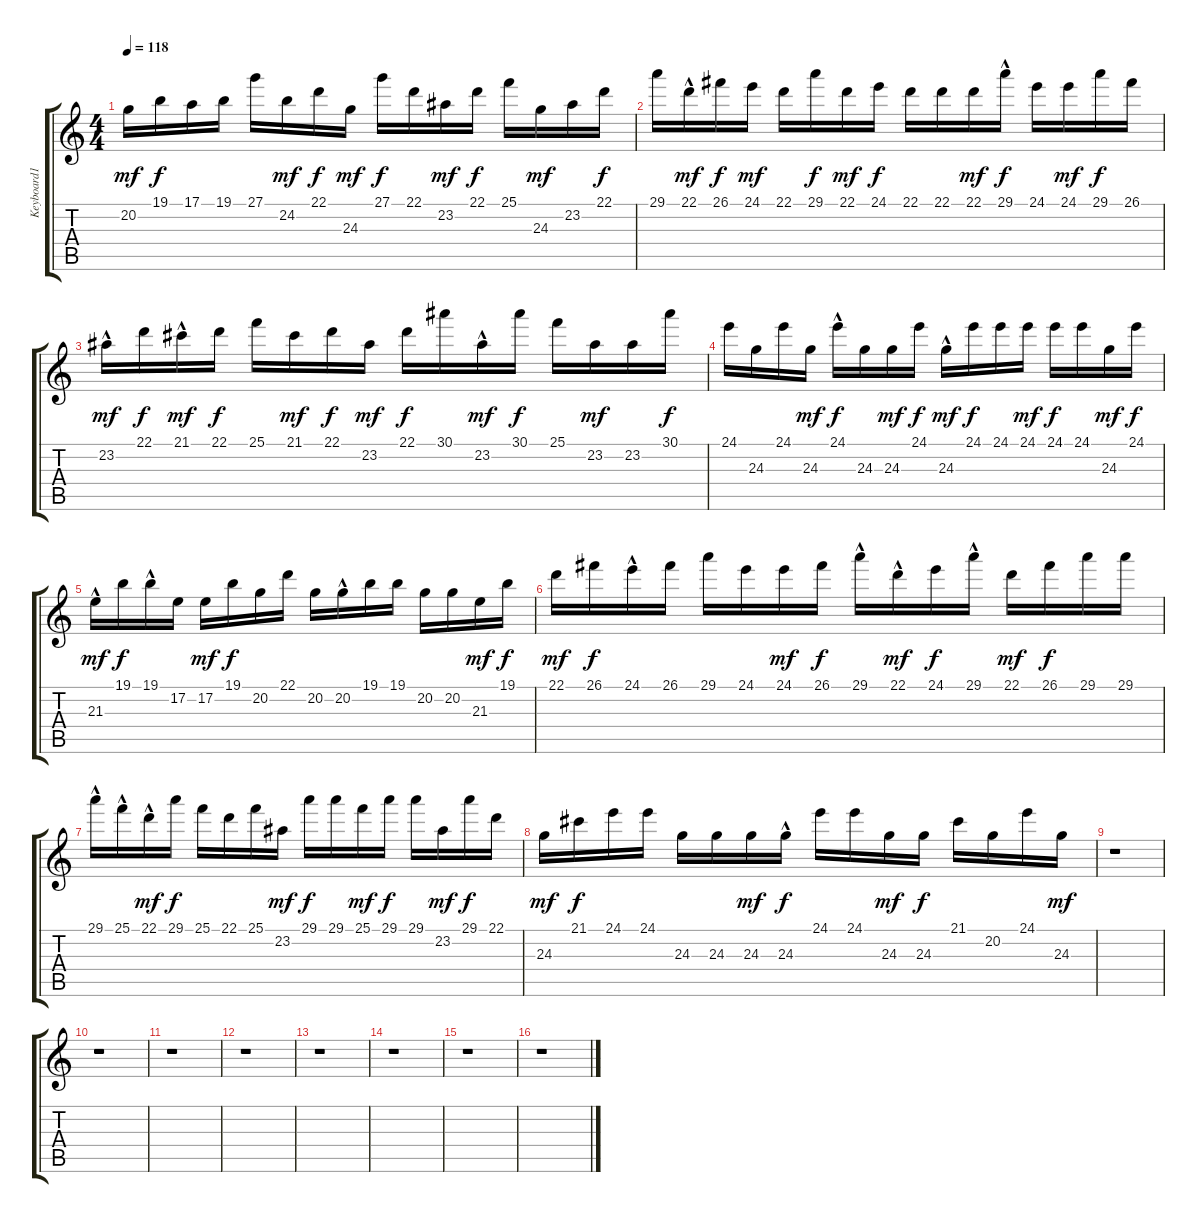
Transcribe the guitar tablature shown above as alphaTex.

\track ("Keyboard1" "Keyboard1") {instrument honkytonkpiano}
\staff {score tabs}
\tuning (E4 B3 G3 D3 A2 E2) {hide}
\ts (4 4)
\tempo 118
\clef g2
\ks c
20.2.16{dy mf} 19.1.16{dy f} 17.1.16 19.1.16 27.1.16 24.2.16{dy mf} 22.1.16{dy f} 24.3.16{dy mf} 27.1.16{dy f} 22.1.16 23.2.16{dy mf} 22.1.16{dy f} 25.1.16 24.3.16{dy mf} 23.2.16 22.1.16{dy f} |
29.1.16 22.1{hac}.16{dy mf} 26.1.16{dy f} 24.1.16{dy mf} 22.1.16 29.1.16{dy f} 22.1.16{dy mf} 24.1.16{dy f} 22.1.16 22.1.16 22.1.16{dy mf} 29.1{hac}.16{dy f} 24.1.16 24.1.16{dy mf} 29.1.16{dy f} 26.1.16 |
23.2{hac}.16{dy mf} 22.1.16{dy f} 21.1{hac}.16{dy mf} 22.1.16{dy f} 25.1.16 21.1.16{dy mf} 22.1.16{dy f} 23.2.16{dy mf} 22.1.16{dy f} 30.1.16 23.2{hac}.16{dy mf} 30.1.16{dy f} 25.1.16 23.2.16{dy mf} 23.2.16 30.1.16{dy f} |
24.1.16 24.3.16 24.1.16 24.3.16{dy mf} 24.1{hac}.16{dy f} 24.3.16 24.3.16{dy mf} 24.1.16{dy f} 24.3{hac}.16{dy mf} 24.1.16{dy f} 24.1.16 24.1.16{dy mf} 24.1.16{dy f} 24.1.16 24.3.16{dy mf} 24.1.16{dy f} |
21.3{hac}.16{dy mf} 19.1.16{dy f} 19.1{hac}.16 17.2.16 17.2.16{dy mf} 19.1.16{dy f} 20.2.16 22.1.16 20.2.16 20.2{hac}.16 19.1.16 19.1.16 20.2.16 20.2.16 21.3.16{dy mf} 19.1.16{dy f} |
22.1.16{dy mf} 26.1.16{dy f} 24.1{hac}.16 26.1.16 29.1.16 24.1.16 24.1.16{dy mf} 26.1.16{dy f} 29.1{hac}.16 22.1{hac}.16{dy mf} 24.1.16{dy f} 29.1{hac}.16 22.1.16{dy mf} 26.1.16{dy f} 29.1.16 29.1.16 |
29.1{hac}.16 25.1{hac}.16 22.1{hac}.16{dy mf} 29.1.16{dy f} 25.1.16 22.1.16 25.1.16 23.2.16{dy mf} 29.1.16{dy f} 29.1.16 25.1.16{dy mf} 29.1.16{dy f} 29.1.16 23.2.16{dy mf} 29.1.16{dy f} 22.1.16 |
24.3.16{dy mf} 21.1.16{dy f} 24.1.16 24.1.16 24.3.16 24.3.16 24.3.16{dy mf} 24.3{hac}.16{dy f} 24.1.16 24.1.16 24.3.16{dy mf} 24.3.16{dy f} 21.1.16 20.2.16 24.1.16 24.3.16{dy mf} |
r.1 |
r.1 |
r.1 |
r.1 |
r.1 |
r.1 |
r.1 |
r.1
